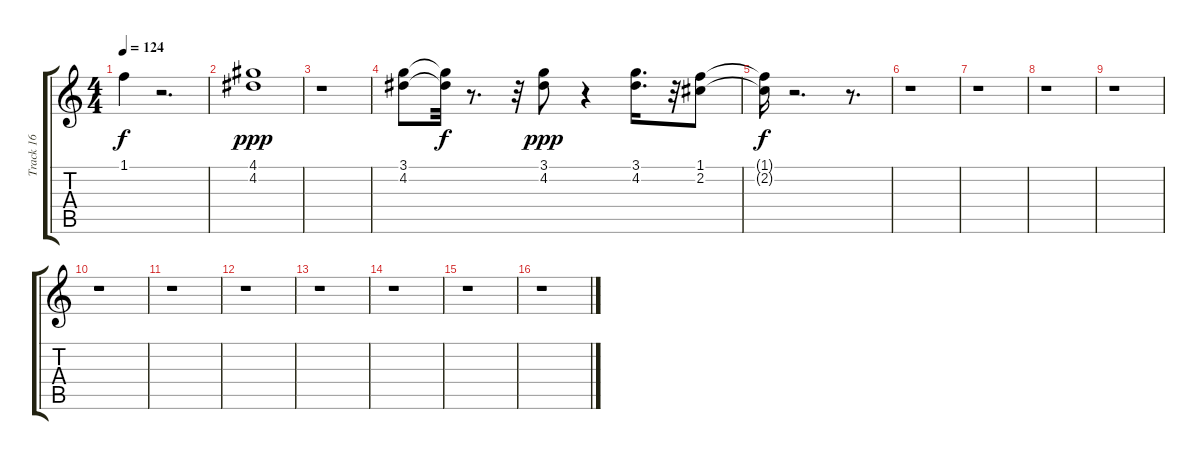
\track ("Track 16" "Track 16") {instrument acousticguitarsteel}
\staff {score tabs}
\tuning (E4 B3 G3 D3 A2 E2) {hide}
\ts (4 4)
\tempo 124
\clef g2
\ks c
1.1{t}.4{dy f} r.2{d} |
(4.1 4.2).1{dy ppp} |
r.1 |
(3.1 4.2).8 (3.1{t} 4.2{t}).32{dy f} r.8{d} r.32 (3.1 4.2).8{dy ppp} r.4 (3.1 4.2).16{d} r.32 (1.1 2.2).8 |
(1.1{t} 2.2{t}).16{dy f} r.2{d} r.8{d} |
r.1 |
r.1 |
r.1 |
r.1 |
r.1 |
r.1 |
r.1 |
r.1 |
r.1 |
r.1 |
r.1
